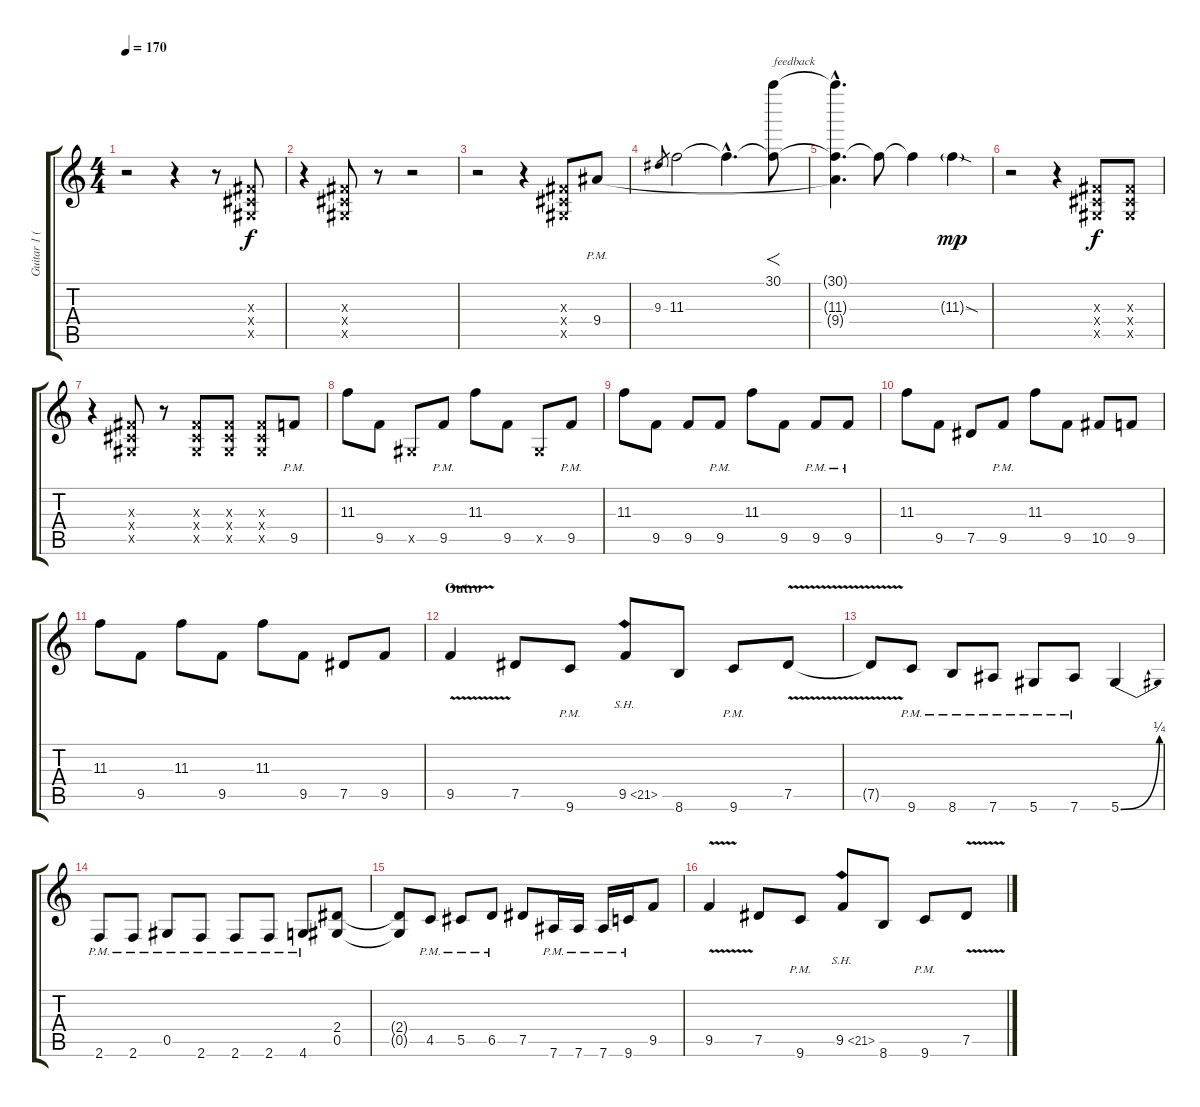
\track ("Guitar 1 (Slash)" "Guitar 1 (") {instrument overdrivenguitar}
\staff {score tabs}
\tuning (Eb4 Bb3 Gb3 Db3 Ab2 Eb2) {hide}
\ts (4 4)
\tempo 170
\clef g2
\ks c
r.2{dy f} r.4 r.8 (0.3{x} 0.4{x} 0.5{x}).8 |
r.4 (0.3{x} 0.4{x} 0.5{x}).8 r.8 r.2 |
r.2 r.4 (0.3{x} 0.4{x} 0.5{x}).8 9.4{pm}.8 |
9.3.8{gr} 11.3.2 11.3{hac t}.4{d} (30.1 11.3{t}).8{f txt "feedback"} |
(30.1{hac t} 11.3{hac t} 9.4{hac t}).4{d} 11.3{t}.8 11.3{t}.4 11.3{sod g}.4{dy mp} |
r.2 r.4 (0.3{x} 0.4{x} 0.5{x}).8{dy f} (0.3{x} 0.4{x} 0.5{x}).8 |
r.4 (0.3{x} 0.4{x} 0.5{x}).8 r.8 (0.3{x} 0.4{x} 0.5{x}).8 (0.3{x} 0.4{x} 0.5{x}).8 (0.3{x} 0.4{x} 0.5{x}).8 9.5{pm}.8 |
11.3.8 9.5.8 0.5{x}.8 9.5{pm}.8 11.3.8 9.5.8 0.5{x}.8 9.5{pm}.8 |
11.3.8 9.5.8 9.5.8 9.5{pm}.8 11.3.8 9.5.8 9.5{pm}.8 9.5{pm}.8 |
11.3.8 9.5.8 7.5.8 9.5{pm}.8 11.3.8 9.5.8 10.5.8 9.5.8 |
11.3.8 9.5.8 11.3.8 9.5.8 11.3.8 9.5.8 7.5.8 9.5.8 |
\section ("" "Outro")
9.5{v}.4 7.5.8 9.6{pm}.8 9.5{sh 12}.8 8.6.8 9.6{pm}.8 7.5{v}.8 |
7.5{t}.8 9.6{pm}.8 8.6{pm}.8 7.6{pm}.8 5.6{pm}.8 7.6{pm}.8 5.6{be (bend 0 0 60 1)}.4 |
2.6{pm}.8 2.6{pm}.8 0.5{pm}.8 2.6{pm}.8 2.6{pm}.8 2.6{pm}.8 4.6{pm}.8 (2.4 0.5).8 |
(2.4{t} 0.5{t}).8 4.5{pm}.8 5.5{pm}.8 6.5{pm}.8 7.5.8 7.6{pm}.16 7.6{pm}.16 7.6{pm}.16 9.6{pm}.16 9.5.8 |
9.5{v}.4 7.5.8 9.6{pm}.8 9.5{sh 12}.8 8.6.8 9.6{pm}.8 7.5{v}.8
